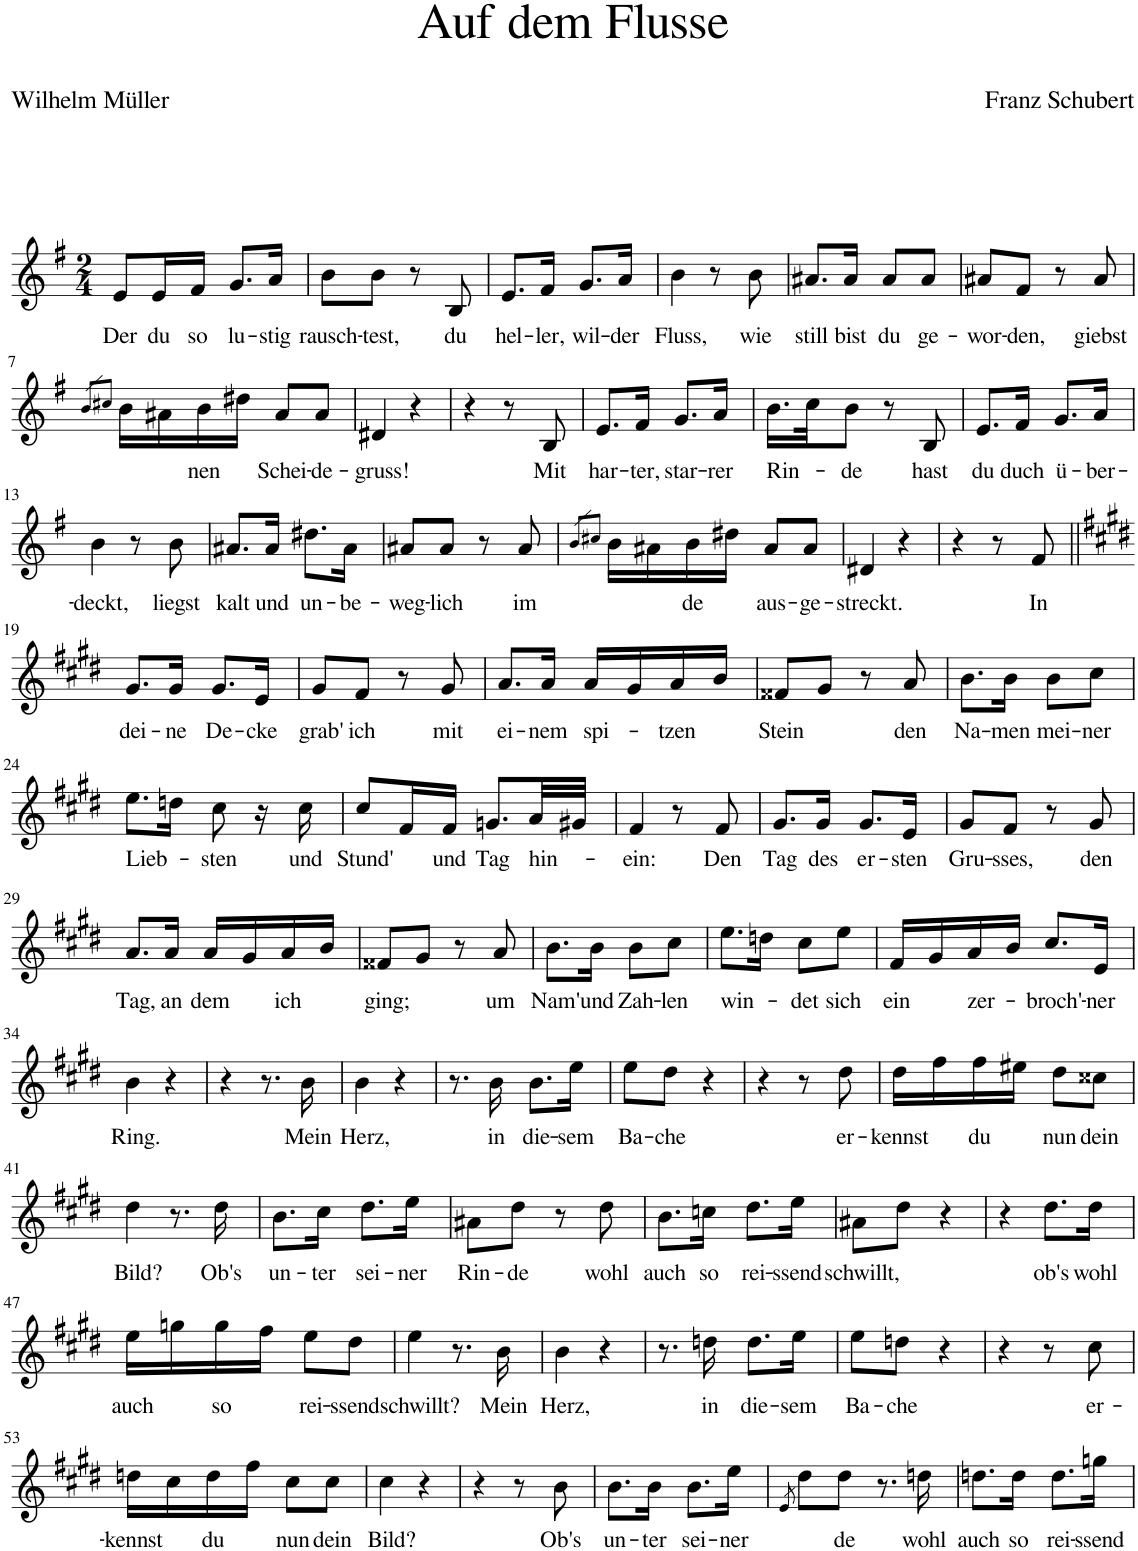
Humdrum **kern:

**kern	**text
*part1	*part1
*staff1	*staff1
*I"Piano	*
*I'Pno	*
*clefG2	*
*k[f#]	*
*e:	*
*M2/4	*
=1	=1
!	!LO:LY:b
8e/L	Der
!	!LO:LY:b
16e/L	du
!	!LO:LY:b
16f#/JJ	so
!	!LO:LY:b
8.g/L	lu-
!	!LO:LY:b
16a/Jk	-stig
=2	=2
!	!LO:LY:b
8b\L	rausch-
!	!LO:LY:b
8b\J	-test,
8r	.
!	!LO:LY:b
8B/	du
=3	=3
!	!LO:LY:b
8.e/L	hel-
!	!LO:LY:b
16f#/Jk	-ler,
!	!LO:LY:b
8.g/L	wil-
!	!LO:LY:b
16a/Jk	-der
=4	=4
!	!LO:LY:b
4b\	Fluss,
8r	.
!	!LO:LY:b
8b\	wie
=5	=5
!	!LO:LY:b
8.a#X/L	still
!	!LO:LY:b
16a#/Jk	bist
!	!LO:LY:b
8a#/L	du
!	!LO:LY:b
8a#/J	ge-
=6	=6
!	!LO:LY:b
8a#X/L	-wor-
!	!LO:LY:b
8f#/J	-den,
8r	.
!	!LO:LY:b
8a#/	giebst
!!LO:LB:g=z
=7	=7
8qb/L	.
8qcc#X/J	.
16b\LL	.
16a#X\	.
!	!LO:LY:b
16b\	-nen
16dd#X\JJ	.
!	!LO:LY:b
8a#/L	Schei-
!	!LO:LY:b
8a#/J	-de-
=8	=8
!	!LO:LY:b
4d#X/	-gruss!
4r	.
=9	=9
4r	.
8r	.
!	!LO:LY:b
8B/	Mit
=10	=10
!	!LO:LY:b
8.e/L	har-
!	!LO:LY:b
16f#/Jk	-ter,
!	!LO:LY:b
8.g/L	star-
!	!LO:LY:b
16a/Jk	-rer
=11	=11
!	!LO:LY:b
16.b\LL	Rin-
32cc\JK	.
!	!LO:LY:b
8b\J	-de
8r	.
!	!LO:LY:b
8B/	hast
=12	=12
!	!LO:LY:b
8.e/L	du
!	!LO:LY:b
16f#/Jk	duch
!	!LO:LY:b
8.g/L	ü-
!	!LO:LY:b
16a/Jk	-ber-
!!LO:LB:g=z
=13	=13
!	!LO:LY:b
4b\	-deckt,
8r	.
!	!LO:LY:b
8b\	liegst
=14	=14
!	!LO:LY:b
8.a#X/L	kalt
!	!LO:LY:b
16a#/Jk	und
!	!LO:LY:b
8.dd#X\L	un-
!	!LO:LY:b
16a#\Jk	-be-
=15	=15
!	!LO:LY:b
8a#X/L	-weg-
!	!LO:LY:b
8a#/J	-lich
8r	.
!	!LO:LY:b
8a#/	im
=16	=16
8qb/L	.
8qcc#X/J	.
16b\LL	.
16a#X\	.
!	!LO:LY:b
16b\	-de
16dd#X\JJ	.
!	!LO:LY:b
8a#/L	aus-
!	!LO:LY:b
8a#/J	-ge-
=17	=17
!	!LO:LY:b
4d#X/	-streckt.
4r	.
=18	=18
4r	.
8r	.
!	!LO:LY:b
8f#/	In
!!LO:LB:g=z
=19||	=19||
*k[f#c#g#d#]	*
!	!LO:LY:b
8.g#/L	dei-
!	!LO:LY:b
16g#/Jk	-ne
!	!LO:LY:b
8.g#/L	De-
!	!LO:LY:b
16e/Jk	-cke
=20	=20
!	!LO:LY:b
8g#/L	grab'
!	!LO:LY:b
8f#/J	ich
8r	.
!	!LO:LY:b
8g#/	mit
=21	=21
!	!LO:LY:b
8.a/L	ei-
!	!LO:LY:b
16a/Jk	-nem
!	!LO:LY:b
16a/LL	spi-
16g#/	.
!	!LO:LY:b
16a/	-tzen
16b/JJ	.
=22	=22
!	!LO:LY:b
8f##X/L	Stein
8g#/J	.
8r	.
!	!LO:LY:b
8a/	den
=23	=23
!	!LO:LY:b
8.b\L	Na-
!	!LO:LY:b
16b\Jk	-men
!	!LO:LY:b
8b\L	mei-
!	!LO:LY:b
8cc#\J	-ner
!!LO:LB:g=z
=24	=24
!	!LO:LY:b
8.ee\L	Lieb-
16ddn\Jk	.
!	!LO:LY:b
8cc#\	-sten
16r	.
!	!LO:LY:b
16cc#\	und
=25	=25
!	!LO:LY:b
8cc#/L	Stund'
16f#/L	.
!	!LO:LY:b
16f#/JJ	und
!	!LO:LY:b
8.gn/L	Tag
!	!LO:LY:b
32a/LL	hin-
32g#X/JJJ	.
=26	=26
!	!LO:LY:b
4f#/	-ein:
8r	.
!	!LO:LY:b
8f#/	Den
=27	=27
!	!LO:LY:b
8.g#/L	Tag
!	!LO:LY:b
16g#/Jk	des
!	!LO:LY:b
8.g#/L	er-
!	!LO:LY:b
16e/Jk	-sten
=28	=28
!	!LO:LY:b
8g#/L	Gru-
!	!LO:LY:b
8f#/J	-sses,
8r	.
!	!LO:LY:b
8g#/	den
!!LO:LB:g=z
=29	=29
!	!LO:LY:b
8.a/L	Tag,
!	!LO:LY:b
16a/Jk	an
!	!LO:LY:b
16a/LL	dem
16g#/	.
!	!LO:LY:b
16a/	ich
16b/JJ	.
=30	=30
!	!LO:LY:b
8f##X/L	ging;
8g#/J	.
8r	.
!	!LO:LY:b
8a/	um
=31	=31
!	!LO:LY:b
8.b\L	Nam'
!	!LO:LY:b
16b\Jk	und
!	!LO:LY:b
8b\L	Zah-
!	!LO:LY:b
8cc#\J	-len
=32	=32
!	!LO:LY:b
8.ee\L	win-
16ddn\Jk	.
!	!LO:LY:b
8cc#\L	-det
!	!LO:LY:b
8ee\J	sich
=33	=33
!	!LO:LY:b
16f#/LL	ein
16g#/	.
!	!LO:LY:b
16a/	zer-
16b/JJ	.
!	!LO:LY:b
8.cc#/L	-broch'-
!	!LO:LY:b
16e/Jk	-ner
!!LO:LB:g=z
=34	=34
!	!LO:LY:b
4b\	Ring.
4r	.
=35	=35
4r	.
8.r	.
!	!LO:LY:b
16b\	Mein
=36	=36
!	!LO:LY:b
4b\	Herz,
4r	.
=37	=37
8.r	.
!	!LO:LY:b
16b\	in
!	!LO:LY:b
8.b\L	die-
!	!LO:LY:b
16ee\Jk	-sem
=38	=38
!	!LO:LY:b
8ee\L	Ba-
!	!LO:LY:b
8dd#\J	-che
4r	.
=39	=39
4r	.
8r	.
!	!LO:LY:b
8dd#\	er-
=40	=40
!	!LO:LY:b
16dd#\LL	-kennst
16ff#\	.
!	!LO:LY:b
16ff#\	du
16ee#X\JJ	.
!	!LO:LY:b
8dd#\L	nun
!	!LO:LY:b
8cc##X\J	dein
!!LO:LB:g=z
=41	=41
!	!LO:LY:b
4dd#\	Bild?
8.r	.
!	!LO:LY:b
16dd#\	Ob's
=42	=42
!	!LO:LY:b
8.b\L	un-
!	!LO:LY:b
16cc#\Jk	-ter
!	!LO:LY:b
8.dd#\L	sei-
!	!LO:LY:b
16ee\Jk	-ner
=43	=43
!	!LO:LY:b
8a#X\L	Rin-
!	!LO:LY:b
8dd#\J	-de
8r	.
!	!LO:LY:b
8dd#\	wohl
=44	=44
!	!LO:LY:b
8.b\L	auch
!	!LO:LY:b
16ccn\Jk	so
!	!LO:LY:b
8.dd#\L	rei-
!	!LO:LY:b
16ee\Jk	-ssend
=45	=45
!	!LO:LY:b
8a#X\L	schwillt,
8dd#\J	.
4r	.
=46	=46
4r	.
!	!LO:LY:b
8.dd#\L	ob's
!	!LO:LY:b
16dd#\Jk	wohl
!!LO:LB:g=z
=47	=47
!	!LO:LY:b
16ee\LL	auch
16ggn\	.
!	!LO:LY:b
16gg\	so
16ff#\JJ	.
!	!LO:LY:b
8ee\L	rei-
!	!LO:LY:b
8dd#\J	-ssend
=48	=48
!	!LO:LY:b
4ee\	schwillt?
8.r	.
!	!LO:LY:b
16b\	Mein
=49	=49
!	!LO:LY:b
4b\	Herz,
4r	.
=50	=50
8.r	.
!	!LO:LY:b
16ddn\	in
!	!LO:LY:b
8.dd\L	die-
!	!LO:LY:b
16ee\Jk	-sem
=51	=51
!	!LO:LY:b
8ee\L	Ba-
!	!LO:LY:b
8ddn\J	-che
4r	.
=52	=52
4r	.
8r	.
!	!LO:LY:b
8cc#\	er-
!!LO:LB:g=z
=53	=53
!	!LO:LY:b
16ddn\LL	-kennst
16cc#\	.
!	!LO:LY:b
16dd\	du
16ff#\JJ	.
!	!LO:LY:b
8cc#\L	nun
!	!LO:LY:b
8cc#\J	dein
=54	=54
!	!LO:LY:b
4cc#\	Bild?
4r	.
=55	=55
4r	.
8r	.
!	!LO:LY:b
8b\	Ob's
=56	=56
!	!LO:LY:b
8.b\L	un-
!	!LO:LY:b
16b\Jk	-ter
!	!LO:LY:b
8.b\L	sei-
!	!LO:LY:b
16ee\Jk	-ner
=57	=57
8qe/	.
8dd#\L	.
!	!LO:LY:b
8dd#\J	-de
8.r	.
!	!LO:LY:b
16ddn\	wohl
=58	=58
!	!LO:LY:b
8.ddn\L	auch
!	!LO:LY:b
16dd\Jk	so
!	!LO:LY:b
8.dd\L	rei-
!	!LO:LY:b
16ggn\Jk	-ssend
=	=
*-	*-
